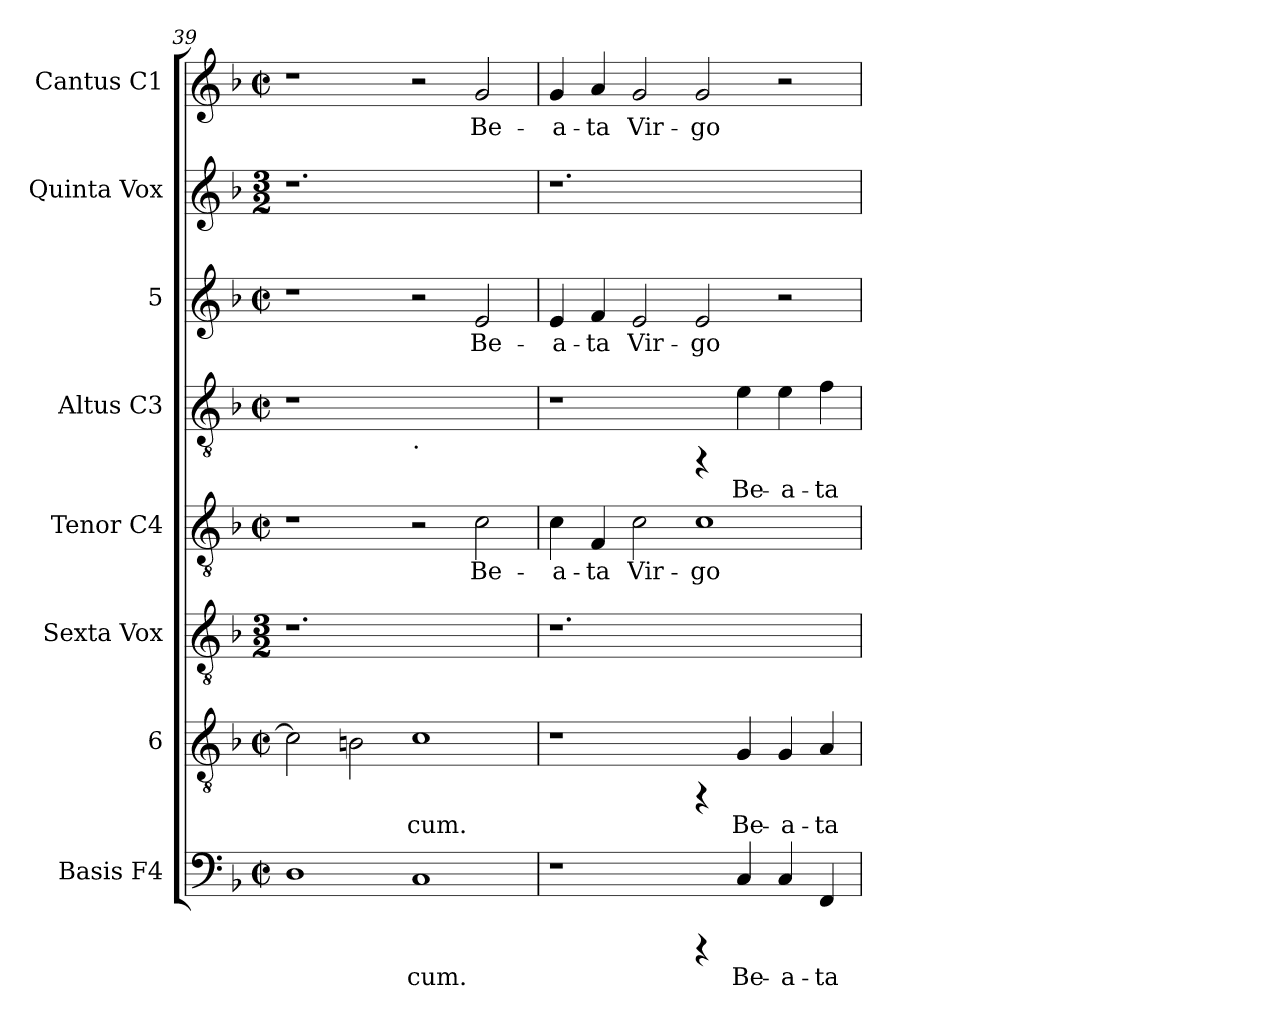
**kern	**text	**kern	**text	**kern	**kern	**text	**kern	**text	**kern	**text	**kern	**kern	**text
*part8	*part8	*part7	*part7	*part6	*part5	*part5	*part4	*part4	*part3	*part3	*part2	*part1	*part1
*staff8	*staff8	*staff7	*staff7	*staff6	*staff5	*staff5	*staff4	*staff4	*staff3	*staff3	*staff2	*staff1	*staff1
*I"Basis  F4	*	*I"6	*	*I"Sexta  Vox	*I"Tenor  C4	*	*I"Altus  C3	*	*I"5	*	*I"Quinta  Vox	*I"Cantus  C1	*
*I'B	*	*	*	*	*I'T	*	*I'A	*	*	*	*	*I'C	*
!!LO:LB:g=z
*clefF4	*	*clefGv2	*	*clefGv2	*clefGv2	*	*clefGv2	*	*clefG2	*	*clefG2	*clefG2	*
*k[b-]	*	*k[b-]	*	*k[b-]	*k[b-]	*	*k[b-]	*	*k[b-]	*	*k[b-]	*k[b-]	*
*F:	*	*F:	*	*F:	*F:	*	*F:	*	*F:	*	*F:	*F:	*
*M2/2	*	*M2/2	*	*M3/2	*M2/2	*	*M2/2	*	*M2/2	*	*M3/2	*M2/2	*
*met(c|)	*	*met(c|)	*	*	*met(c|)	*	*met(c|)	*	*met(c|)	*	*	*met(c|)	*
=39	=39	=39	=39	=39	=39	=39	=39	=39	=39	=39	=39	=39	=39
!	!LO:LY:b:cj	!	!LO:LY:b:cj	!	!	!	!	!	!	!	!	!	!
1D	--	2c\]	--	1.r	1r	.	1r	.	1r	.	1.r	1r	.
!	!	!	!LO:LY:b:cj	!	!	!	!	!	!	!	!	!	!
.	.	2B\	--	.	.	.	.	.	.	.	.	.	.
!	!	!	!	!	!	!	!LO:TX:b:t=.	!	!	!	!	!	!
!	!LO:LY:b:cj	!	!LO:LY:b:cj	!	!	!	!	!	!	!	!	!	!
1C	-cum.	1c	-cum.	.	2r	.	1ryy	.	2r	.	.	2r	.
!	!	!	!	!	!	!LO:LY:b:cj	!	!	!	!LO:LY:b:cj	!	!	!LO:LY:b:cj
.	.	.	.	2ryy	2c\	Be-	.	.	2e/	Be-	2ryy	2g/	Be-
=40	=40	=40	=40	=40	=40	=40	=40	=40	=40	=40	=40	=40	=40
!	!	!	!	!	!	!LO:LY:b:cj	!	!	!	!LO:LY:b:cj	!	!	!LO:LY:b:cj
1r	.	1r	.	1.r	4c\	-a-	1r	.	4e/	-a-	1.r	4g/	-a-
!	!	!	!	!	!	!LO:LY:b:cj	!	!	!	!LO:LY:b:cj	!	!	!LO:LY:b:cj
.	.	.	.	.	4F/	-ta	.	.	4f/	-ta	.	4a/	-ta
!	!	!	!	!	!	!LO:LY:b:cj	!	!	!	!LO:LY:b:cj	!	!	!LO:LY:b:cj
.	.	.	.	.	2c\	Vir-	.	.	2e/	Vir-	.	2g/	Vir-
!	!	!	!	!	!	!LO:LY:b:cj	!	!	!	!LO:LY:b:cj	!	!	!LO:LY:b:cj
4rCCC	.	4rFF	.	.	1c	-go	4rFF	.	2e/	-go	.	2g/	-go
!	!LO:LY:b:cj	!	!LO:LY:b:cj	!	!	!	!	!LO:LY:b:cj	!	!	!	!	!
4C/	Be-	4G/	Be-	.	.	.	4e\	Be-	.	.	.	.	.
!	!LO:LY:b:cj	!	!LO:LY:b:cj	!	!	!	!	!LO:LY:b:cj	!	!	!	!	!
4C/	-a-	4G/	-a-	2ryy	.	.	4e\	-a-	2r	.	2ryy	2r	.
!	!LO:LY:b:cj	!	!LO:LY:b:cj	!	!	!	!	!LO:LY:b:cj	!	!	!	!	!
4FF/	-ta	4A/	-ta	.	.	.	4f\	-ta	.	.	.	.	.
=	=	=	=	=	=	=	=	=	=	=	=	=	=
*-	*-	*-	*-	*-	*-	*-	*-	*-	*-	*-	*-	*-	*-
